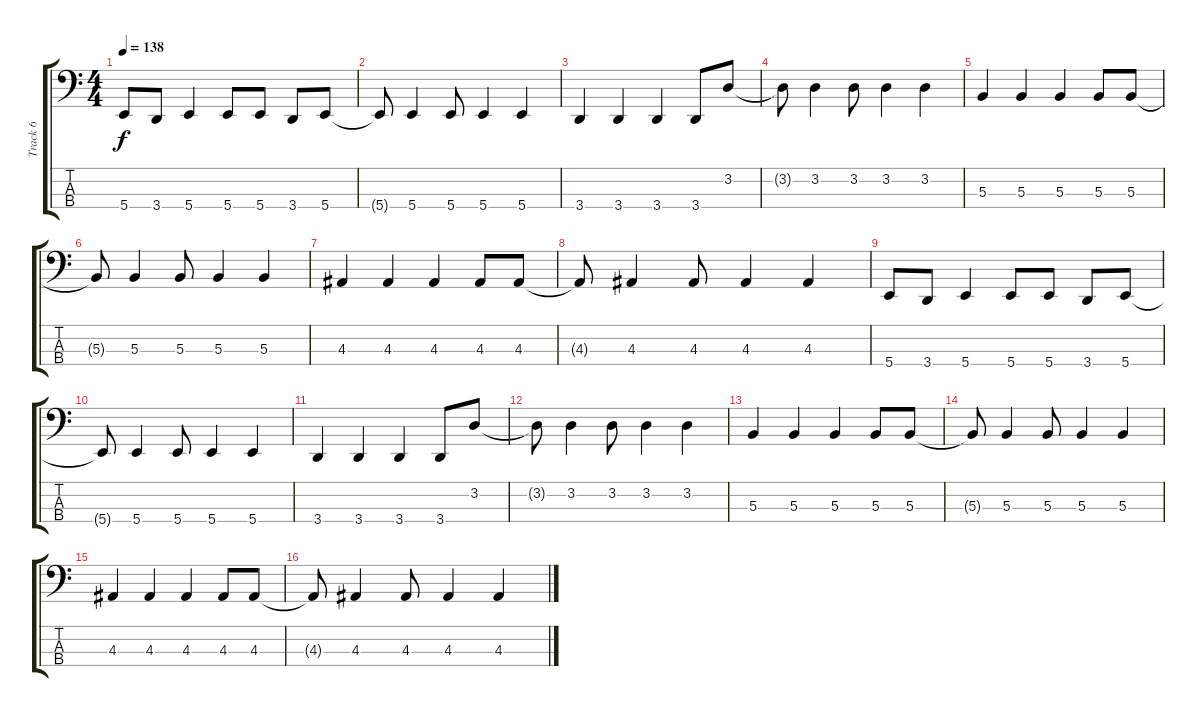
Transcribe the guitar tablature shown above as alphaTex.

\track ("Track 6" "Track 6") {instrument electricbasspick}
\staff {score tabs}
\tuning (E2 B1 Gb1 B0) {hide}
\ts (4 4)
\tempo 138
\clef f4
\ks c
5.4.8{dy f volume 8} 3.4.8 5.4.4 5.4.8 5.4.8 3.4.8 5.4.8 |
5.4{t}.8 5.4.4 5.4.8 5.4.4 5.4.4 |
3.4.4 3.4.4 3.4.4 3.4.8 3.2.8 |
3.2{t}.8 3.2.4 3.2.8 3.2.4 3.2.4 |
5.3.4{volume 10} 5.3.4 5.3.4 5.3.8 5.3.8 |
5.3{t}.8 5.3.4 5.3.8 5.3.4 5.3.4 |
4.3.4 4.3.4 4.3.4 4.3.8 4.3.8 |
4.3{t}.8 4.3.4 4.3.8 4.3.4 4.3.4 |
5.4.8{volume 13} 3.4.8 5.4.4 5.4.8 5.4.8 3.4.8 5.4.8 |
5.4{t}.8 5.4.4 5.4.8 5.4.4 5.4.4 |
3.4.4 3.4.4 3.4.4 3.4.8 3.2.8 |
3.2{t}.8 3.2.4 3.2.8 3.2.4 3.2.4 |
5.3.4 5.3.4 5.3.4 5.3.8 5.3.8 |
5.3{t}.8 5.3.4 5.3.8 5.3.4 5.3.4 |
4.3.4 4.3.4 4.3.4 4.3.8 4.3.8 |
4.3{t}.8 4.3.4 4.3.8 4.3.4 4.3.4
